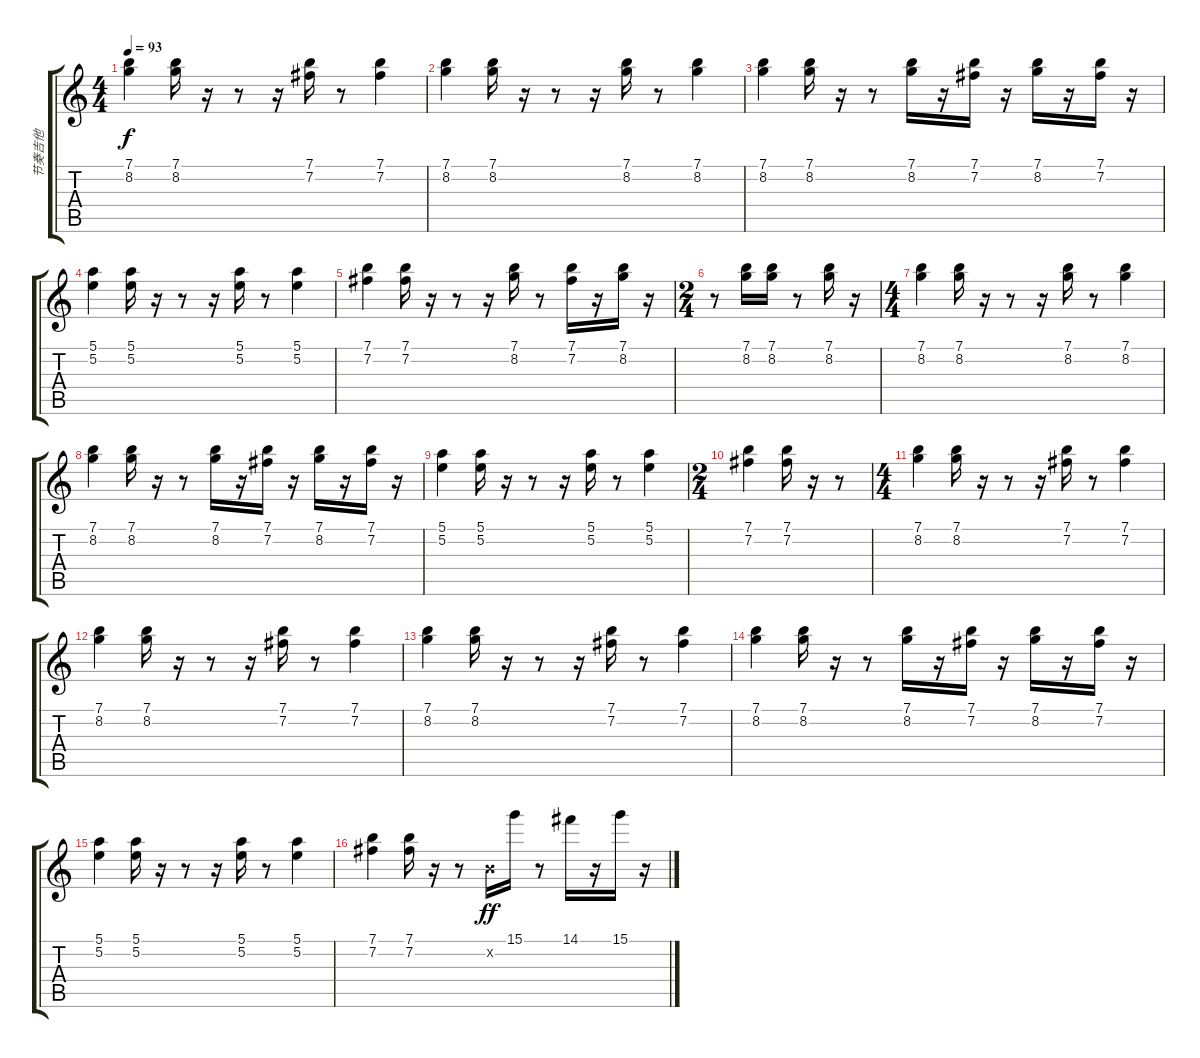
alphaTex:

\track ("节奏吉他" "节奏吉他") {instrument electricguitarclean}
\staff {score tabs}
\tuning (E4 B3 G3 D3 A2 E2) {hide}
\ts (4 4)
\tempo 93
\clef g2
\ks c
(7.1 8.2).4{dy f} (7.1 8.2).16 r.16 r.8 r.16 (7.1 7.2).16 r.8 (7.1 7.2).4 |
(7.1 8.2).4 (7.1 8.2).16 r.16 r.8 r.16 (7.1 8.2).16 r.8 (7.1 8.2).4 |
(7.1 8.2).4 (7.1 8.2).16 r.16 r.8 (7.1 8.2).16 r.16 (7.1 7.2).16 r.16 (7.1 8.2).16 r.16 (7.1 7.2).16 r.16 |
(5.1 5.2).4 (5.1 5.2).16 r.16 r.8 r.16 (5.1 5.2).16 r.8 (5.1 5.2).4 |
(7.1 7.2).4 (7.1 7.2).16 r.16 r.8 r.16 (7.1 8.2).16 r.8 (7.1 7.2).16 r.16 (7.1 8.2).16 r.16 |
\ts (2 4)
r.8 (7.1 8.2).16 (7.1 8.2).16 r.8 (7.1 8.2).16 r.16 |
\ts (4 4)
(7.1 8.2).4 (7.1 8.2).16 r.16 r.8 r.16 (7.1 8.2).16 r.8 (7.1 8.2).4 |
(7.1 8.2).4 (7.1 8.2).16 r.16 r.8 (7.1 8.2).16 r.16 (7.1 7.2).16 r.16 (7.1 8.2).16 r.16 (7.1 7.2).16 r.16 |
(5.1 5.2).4 (5.1 5.2).16 r.16 r.8 r.16 (5.1 5.2).16 r.8 (5.1 5.2).4 |
\ts (2 4)
(7.1 7.2).4 (7.1 7.2).16 r.16 r.8 |
\ts (4 4)
(7.1 8.2).4 (7.1 8.2).16 r.16 r.8 r.16 (7.1 7.2).16 r.8 (7.1 7.2).4 |
(7.1 8.2).4 (7.1 8.2).16 r.16 r.8 r.16 (7.1 7.2).16 r.8 (7.1 7.2).4 |
(7.1 8.2).4 (7.1 8.2).16 r.16 r.8 r.16 (7.1 7.2).16 r.8 (7.1 7.2).4 |
(7.1 8.2).4 (7.1 8.2).16 r.16 r.8 (7.1 8.2).16 r.16 (7.1 7.2).16 r.16 (7.1 8.2).16 r.16 (7.1 7.2).16 r.16 |
(5.1 5.2).4 (5.1 5.2).16 r.16 r.8 r.16 (5.1 5.2).16 r.8 (5.1 5.2).4 |
(7.1 7.2).4 (7.1 7.2).16 r.16 r.8 0.2{x}.16{dy ff} 15.1.16 r.8 14.1.16 r.16 15.1.16 r.16
